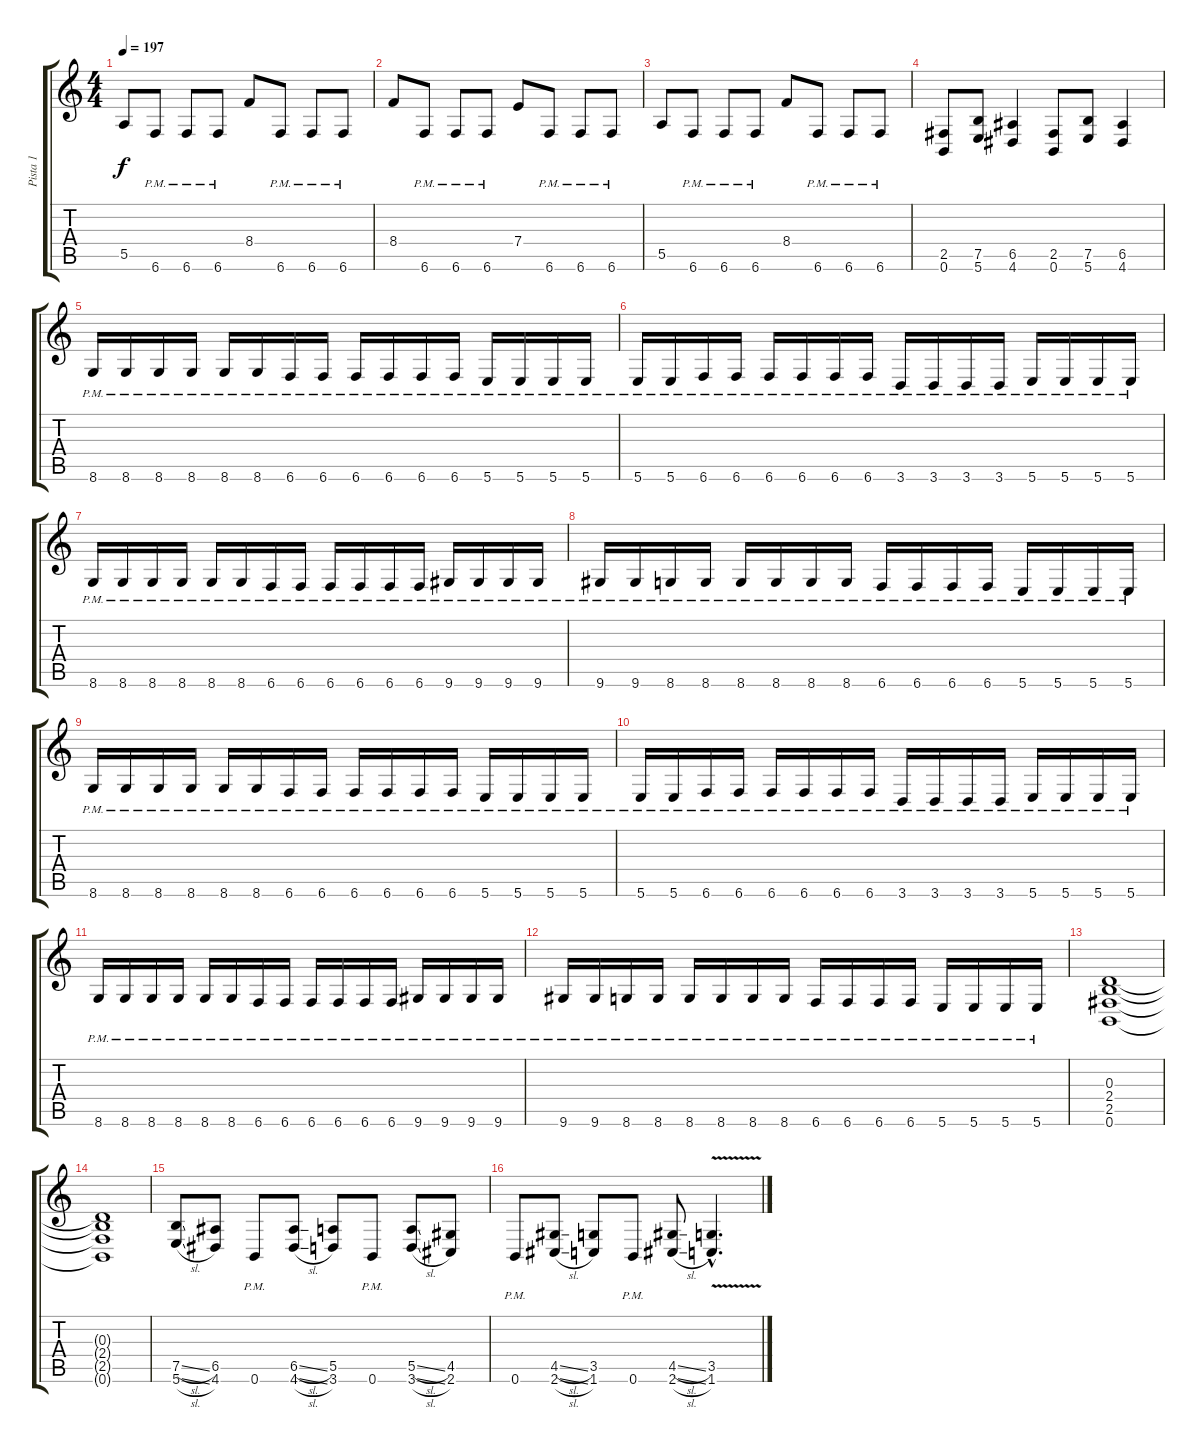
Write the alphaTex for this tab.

\track ("Pista 1" "Pista 1") {instrument distortionguitar}
\staff {score tabs}
\tuning (B3 Gb3 D3 A2 E2 B1) {hide}
\ts (4 4)
\tempo 197
\clef g2
\ks c
5.5.8{dy f} 6.6{pm}.8 6.6{pm}.8 6.6{pm}.8 8.4.8 6.6{pm}.8 6.6{pm}.8 6.6{pm}.8 |
8.4.8 6.6{pm}.8 6.6{pm}.8 6.6{pm}.8 7.4.8 6.6{pm}.8 6.6{pm}.8 6.6{pm}.8 |
5.5.8 6.6{pm}.8 6.6{pm}.8 6.6{pm}.8 8.4.8 6.6{pm}.8 6.6{pm}.8 6.6{pm}.8 |
(2.5 0.6).8 (7.5 5.6).8 (6.5 4.6).4 (2.5 0.6).8 (7.5 5.6).8 (6.5 4.6).4 |
8.6{pm}.16 8.6{pm}.16 8.6{pm}.16 8.6{pm}.16 8.6{pm}.16 8.6{pm}.16 6.6{pm}.16 6.6{pm}.16 6.6{pm}.16 6.6{pm}.16 6.6{pm}.16 6.6{pm}.16 5.6{pm}.16 5.6{pm}.16 5.6{pm}.16 5.6{pm}.16 |
5.6{pm}.16 5.6{pm}.16 6.6{pm}.16 6.6{pm}.16 6.6{pm}.16 6.6{pm}.16 6.6{pm}.16 6.6{pm}.16 3.6{pm}.16 3.6{pm}.16 3.6{pm}.16 3.6{pm}.16 5.6{pm}.16 5.6{pm}.16 5.6{pm}.16 5.6{pm}.16 |
8.6{pm}.16 8.6{pm}.16 8.6{pm}.16 8.6{pm}.16 8.6{pm}.16 8.6{pm}.16 6.6{pm}.16 6.6{pm}.16 6.6{pm}.16 6.6{pm}.16 6.6{pm}.16 6.6{pm}.16 9.6{pm}.16 9.6{pm}.16 9.6{pm}.16 9.6{pm}.16 |
9.6{pm}.16 9.6{pm}.16 8.6{pm}.16 8.6{pm}.16 8.6{pm}.16 8.6{pm}.16 8.6{pm}.16 8.6{pm}.16 6.6{pm}.16 6.6{pm}.16 6.6{pm}.16 6.6{pm}.16 5.6{pm}.16 5.6{pm}.16 5.6{pm}.16 5.6{pm}.16 |
8.6{pm}.16 8.6{pm}.16 8.6{pm}.16 8.6{pm}.16 8.6{pm}.16 8.6{pm}.16 6.6{pm}.16 6.6{pm}.16 6.6{pm}.16 6.6{pm}.16 6.6{pm}.16 6.6{pm}.16 5.6{pm}.16 5.6{pm}.16 5.6{pm}.16 5.6{pm}.16 |
5.6{pm}.16 5.6{pm}.16 6.6{pm}.16 6.6{pm}.16 6.6{pm}.16 6.6{pm}.16 6.6{pm}.16 6.6{pm}.16 3.6{pm}.16 3.6{pm}.16 3.6{pm}.16 3.6{pm}.16 5.6{pm}.16 5.6{pm}.16 5.6{pm}.16 5.6{pm}.16 |
8.6{pm}.16 8.6{pm}.16 8.6{pm}.16 8.6{pm}.16 8.6{pm}.16 8.6{pm}.16 6.6{pm}.16 6.6{pm}.16 6.6{pm}.16 6.6{pm}.16 6.6{pm}.16 6.6{pm}.16 9.6{pm}.16 9.6{pm}.16 9.6{pm}.16 9.6{pm}.16 |
9.6{pm}.16 9.6{pm}.16 8.6{pm}.16 8.6{pm}.16 8.6{pm}.16 8.6{pm}.16 8.6{pm}.16 8.6{pm}.16 6.6{pm}.16 6.6{pm}.16 6.6{pm}.16 6.6{pm}.16 5.6{pm}.16 5.6{pm}.16 5.6{pm}.16 5.6{pm}.16 |
(0.3 2.4 2.5 0.6).1 |
(0.3{t} 2.4{t} 2.5{t} 0.6{t}).1 |
(7.5{sl} 5.6{sl}).8 (6.5 4.6).8 0.6{pm}.8 (6.5{sl} 4.6{sl}).8 (5.5 3.6).8 0.6{pm}.8 (5.5{sl} 3.6{sl}).8 (4.5 2.6).8 |
0.6{pm}.8 (4.5{sl} 2.6{sl}).8 (3.5 1.6).8 0.6{pm}.8 (4.5{sl} 2.6{sl}).8 (3.5{hac} 1.6{v hac}).4{d}
